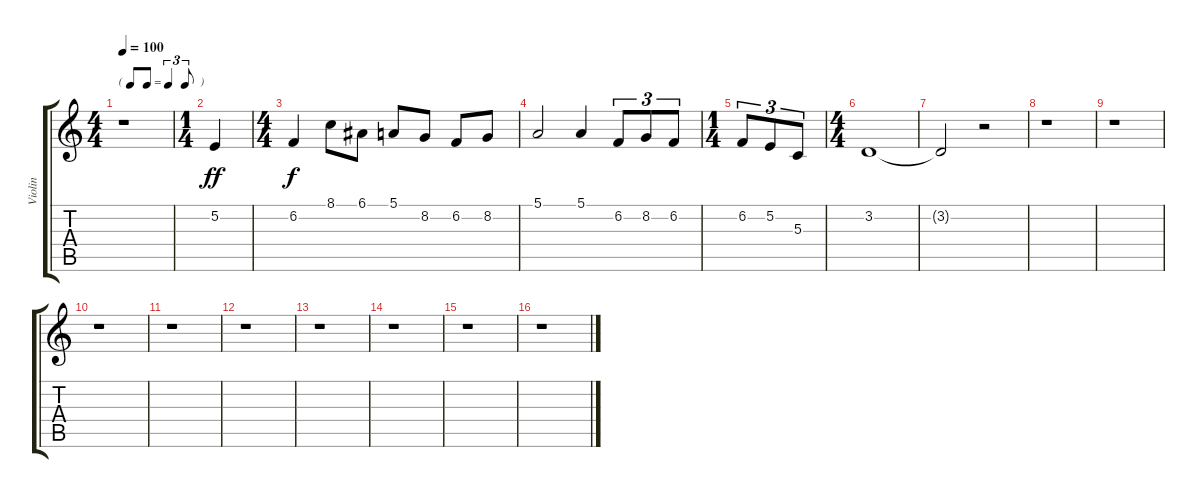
\track ("Violin" "Violin") {instrument violin}
\staff {score tabs}
\tuning (E4 B3 G3 D3 A2 D2) {hide}
\ts (4 4)
\tf triplet8th
\tempo 100
\clef g2
\ks c
r.1{dy f} |
\ts (1 4)
5.2.4{dy ff} |
\ts (4 4)
6.2.4{dy f} 8.1.8 6.1.8 5.1.8 8.2.8 6.2.8 8.2.8 |
5.1.2 5.1.4 6.2.8{tu (3 2)} 8.2.8{tu (3 2)} 6.2.8{tu (3 2)} |
\ts (1 4)
6.2.8{tu (3 2)} 5.2.8{tu (3 2)} 5.3.8{tu (3 2)} |
\ts (4 4)
3.2.1 |
3.2{t}.2 r.2 |
r.1 |
r.1 |
r.1 |
r.1 |
r.1 |
r.1 |
r.1 |
r.1 |
r.1
